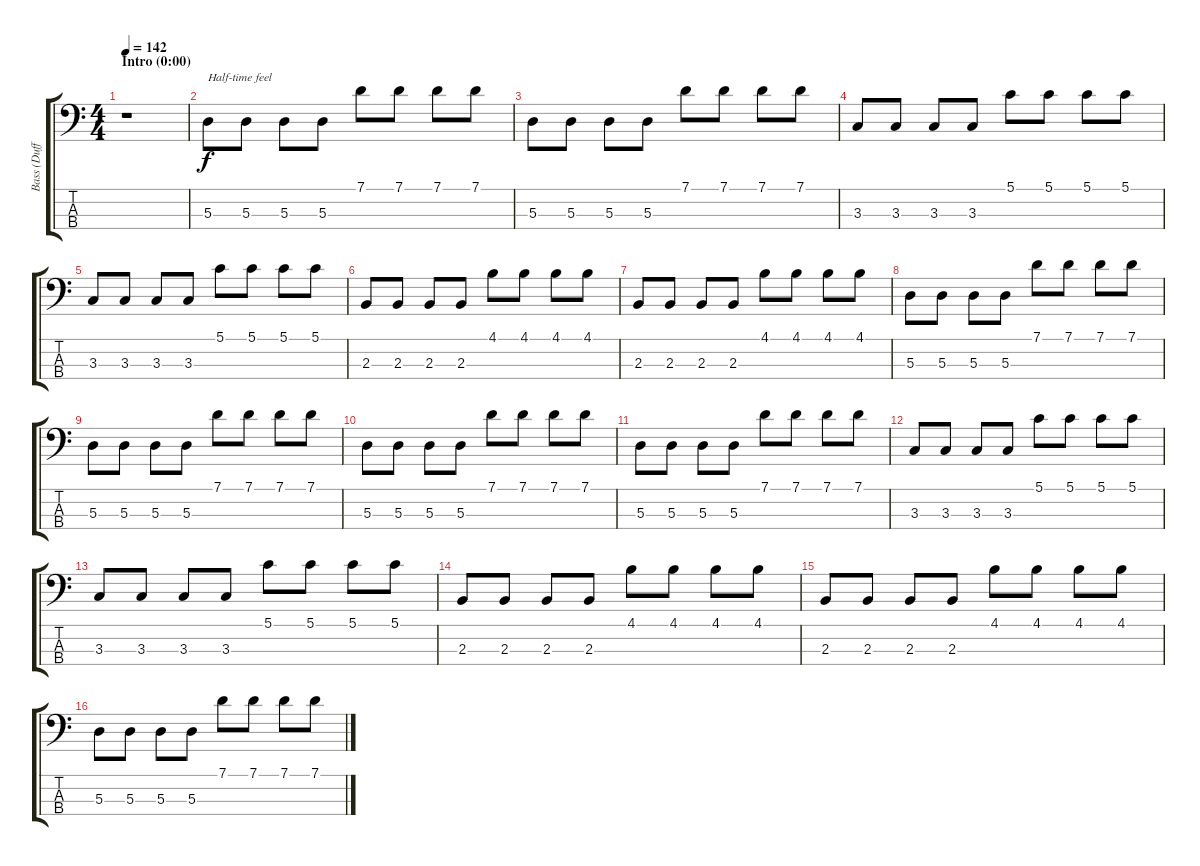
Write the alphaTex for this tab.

\track ("Bass (Duff McKagan)" "Bass (Duff") {instrument electricbasspick}
\staff {score tabs}
\tuning (G2 D2 A1 D1) {hide}
\ts (4 4)
\section ("" "Intro (0:00)")
\tempo 142
\clef f4
\ks c
r.1{dy f instrument electricbasspick} |
5.3.8{txt "Half-time feel"} 5.3.8 5.3.8 5.3.8 7.1.8 7.1.8 7.1.8 7.1.8 |
5.3.8 5.3.8 5.3.8 5.3.8 7.1.8 7.1.8 7.1.8 7.1.8 |
3.3.8 3.3.8 3.3.8 3.3.8 5.1.8 5.1.8 5.1.8 5.1.8 |
3.3.8 3.3.8 3.3.8 3.3.8 5.1.8 5.1.8 5.1.8 5.1.8 |
2.3.8 2.3.8 2.3.8 2.3.8 4.1.8 4.1.8 4.1.8 4.1.8 |
2.3.8 2.3.8 2.3.8 2.3.8 4.1.8 4.1.8 4.1.8 4.1.8 |
5.3.8 5.3.8 5.3.8 5.3.8 7.1.8 7.1.8 7.1.8 7.1.8 |
5.3.8 5.3.8 5.3.8 5.3.8 7.1.8 7.1.8 7.1.8 7.1.8 |
5.3.8 5.3.8 5.3.8 5.3.8 7.1.8 7.1.8 7.1.8 7.1.8 |
5.3.8 5.3.8 5.3.8 5.3.8 7.1.8 7.1.8 7.1.8 7.1.8 |
3.3.8 3.3.8 3.3.8 3.3.8 5.1.8 5.1.8 5.1.8 5.1.8 |
3.3.8 3.3.8 3.3.8 3.3.8 5.1.8 5.1.8 5.1.8 5.1.8 |
2.3.8 2.3.8 2.3.8 2.3.8 4.1.8 4.1.8 4.1.8 4.1.8 |
2.3.8 2.3.8 2.3.8 2.3.8 4.1.8 4.1.8 4.1.8 4.1.8 |
5.3.8 5.3.8 5.3.8 5.3.8 7.1.8 7.1.8 7.1.8 7.1.8
